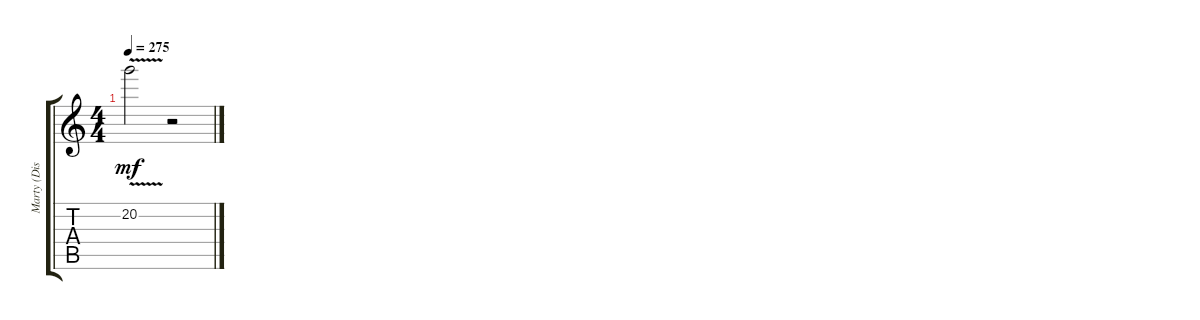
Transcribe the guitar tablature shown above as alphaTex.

\track ("Marty (Disto Gtr)" "Marty (Dis") {instrument distortionguitar}
\staff {score tabs}
\tuning (E4 B3 G3 D3 A2 E2) {hide}
\ts (4 4)
\tempo 275
\clef g2
\ks c
20.2{v}.2{dy mf} r.2
